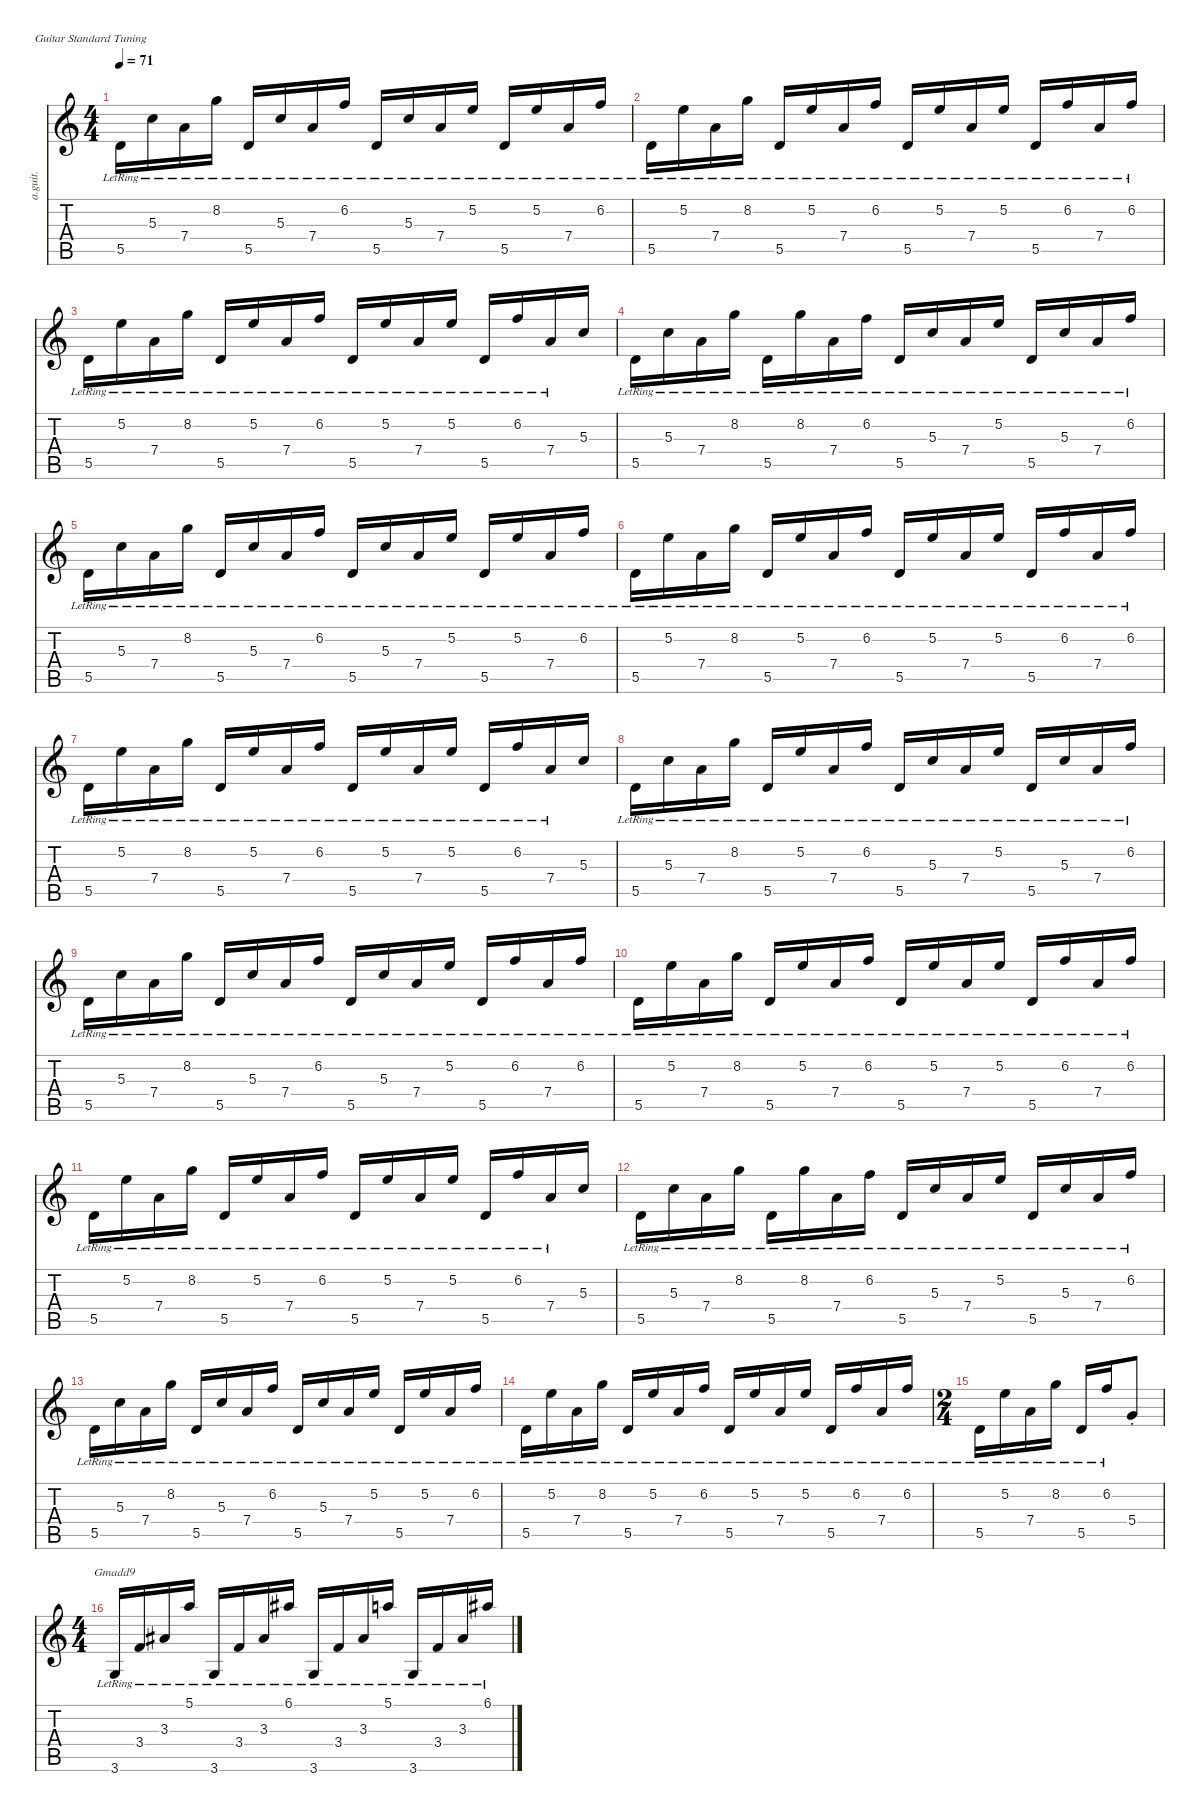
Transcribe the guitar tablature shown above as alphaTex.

\defaultSystemsLayout 4
\hideDynamics
\bracketExtendMode nobrackets
\track ("A.Guitar II" "a.guit.") {instrument acousticguitarsteel}
\staff {score tabs}
\tuning (E4 B3 G3 D3 A2 E2)
\chord ("Gmadd9" x x x x x 3) {showdiagram false showfingering false}
\ts (4 4)
\tempo 71
\clef g2
\ks c
5.5{lr}.16{dy mf} 5.3{lr}.16 7.4{lr}.16 8.2{lr}.16 5.5{lr}.16 5.3{lr}.16 7.4{lr}.16 6.2{lr}.16 5.5{lr}.16 5.3{lr}.16 7.4{lr}.16 5.2{lr}.16 5.5{lr}.16 5.2{lr}.16 7.4{lr}.16 6.2{lr}.16 |
5.5{lr}.16 5.2{lr}.16 7.4{lr}.16 8.2{lr}.16 5.5{lr}.16 5.2{lr}.16 7.4{lr}.16 6.2{lr}.16 5.5{lr}.16 5.2{lr}.16 7.4{lr}.16 5.2{lr}.16 5.5{lr}.16 6.2{lr}.16 7.4{lr}.16 6.2{lr}.16 |
5.5{lr}.16 5.2{lr}.16 7.4{lr}.16 8.2{lr}.16 5.5{lr}.16 5.2{lr}.16 7.4{lr}.16 6.2{lr}.16 5.5{lr}.16 5.2{lr}.16 7.4{lr}.16 5.2{lr}.16 5.5{lr}.16 6.2{lr}.16 7.4{lr}.16 5.3.16 |
5.5{lr}.16 5.3{lr}.16 7.4{lr}.16 8.2{lr}.16 5.5{lr}.16 8.2{lr}.16 7.4{lr}.16 6.2{lr}.16 5.5{lr}.16 5.3{lr}.16 7.4{lr}.16 5.2{lr}.16 5.5{lr}.16 5.3{lr}.16 7.4{lr}.16 6.2{lr}.16 |
5.5{lr}.16 5.3{lr}.16 7.4{lr}.16 8.2{lr}.16 5.5{lr}.16 5.3{lr}.16 7.4{lr}.16 6.2{lr}.16 5.5{lr}.16 5.3{lr}.16 7.4{lr}.16 5.2{lr}.16 5.5{lr}.16 5.2{lr}.16 7.4{lr}.16 6.2{lr}.16 |
5.5{lr}.16 5.2{lr}.16 7.4{lr}.16 8.2{lr}.16 5.5{lr}.16 5.2{lr}.16 7.4{lr}.16 6.2{lr}.16 5.5{lr}.16 5.2{lr}.16 7.4{lr}.16 5.2{lr}.16 5.5{lr}.16 6.2{lr}.16 7.4{lr}.16 6.2{lr}.16 |
5.5{lr}.16 5.2{lr}.16 7.4{lr}.16 8.2{lr}.16 5.5{lr}.16 5.2{lr}.16 7.4{lr}.16 6.2{lr}.16 5.5{lr}.16 5.2{lr}.16 7.4{lr}.16 5.2{lr}.16 5.5{lr}.16 6.2{lr}.16 7.4{lr}.16 5.3.16 |
5.5{lr}.16 5.3{lr}.16 7.4{lr}.16 8.2{lr}.16 5.5{lr}.16 5.2{lr}.16 7.4{lr}.16 6.2{lr}.16 5.5{lr}.16 5.3{lr}.16 7.4{lr}.16 5.2{lr}.16 5.5{lr}.16 5.3{lr}.16 7.4{lr}.16 6.2{lr}.16 |
5.5{lr}.16 5.3{lr}.16 7.4{lr}.16 8.2{lr}.16 5.5{lr}.16 5.3{lr}.16 7.4{lr}.16 6.2{lr}.16 5.5{lr}.16 5.3{lr}.16 7.4{lr}.16 5.2{lr}.16 5.5{lr}.16 6.2{lr}.16 7.4{lr}.16 6.2{lr}.16 |
5.5{lr}.16 5.2{lr}.16 7.4{lr}.16 8.2{lr}.16 5.5{lr}.16 5.2{lr}.16 7.4{lr}.16 6.2{lr}.16 5.5{lr}.16 5.2{lr}.16 7.4{lr}.16 5.2{lr}.16 5.5{lr}.16 6.2{lr}.16 7.4{lr}.16 6.2{lr}.16 |
5.5{lr}.16 5.2{lr}.16 7.4{lr}.16 8.2{lr}.16 5.5{lr}.16 5.2{lr}.16 7.4{lr}.16 6.2{lr}.16 5.5{lr}.16 5.2{lr}.16 7.4{lr}.16 5.2{lr}.16 5.5{lr}.16 6.2{lr}.16 7.4{lr}.16 5.3.16 |
5.5{lr}.16 5.3{lr}.16 7.4{lr}.16 8.2{lr}.16 5.5{lr}.16 8.2{lr}.16 7.4{lr}.16 6.2{lr}.16 5.5{lr}.16 5.3{lr}.16 7.4{lr}.16 5.2{lr}.16 5.5{lr}.16 5.3{lr}.16 7.4{lr}.16 6.2{lr}.16 |
5.5{lr}.16 5.3{lr}.16 7.4{lr}.16 8.2{lr}.16 5.5{lr}.16 5.3{lr}.16 7.4{lr}.16 6.2{lr}.16 5.5{lr}.16 5.3{lr}.16 7.4{lr}.16 5.2{lr}.16 5.5{lr}.16 5.2{lr}.16 7.4{lr}.16 6.2{lr}.16 |
5.5{lr}.16 5.2{lr}.16 7.4{lr}.16 8.2{lr}.16 5.5{lr}.16 5.2{lr}.16 7.4{lr}.16 6.2{lr}.16 5.5{lr}.16 5.2{lr}.16 7.4{lr}.16 5.2{lr}.16 5.5{lr}.16 6.2{lr}.16 7.4{lr}.16 6.2{lr}.16 |
\ts (2 4)
\beaming (8 2 2)
5.5{lr}.16 5.2{lr}.16 7.4{lr}.16 8.2{lr}.16 5.5{lr}.16 6.2{lr}.16 5.4{st}.8 |
\ts (4 4)
\beaming (8 2 2 2 2)
3.6{lr}.16{ch "Gmadd9"} 3.4{lr}.16 3.3{lr acc #}.16 5.1{lr}.16 3.6{lr}.16 3.4{lr}.16 3.3{lr acc #}.16 6.1{lr acc #}.16 3.6{lr}.16 3.4{lr}.16 3.3{lr acc #}.16 5.1{lr}.16 3.6{lr}.16 3.4{lr}.16 3.3{lr acc #}.16 6.1{lr acc #}.16
